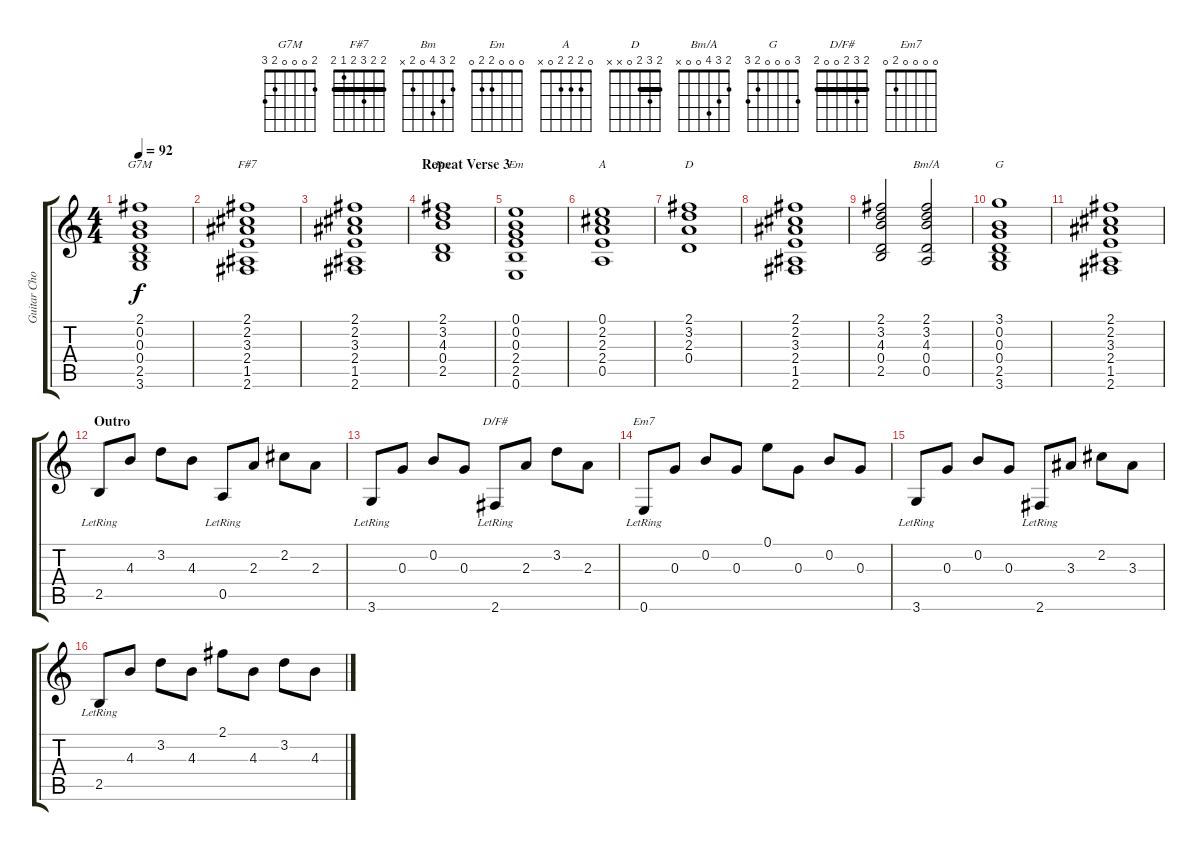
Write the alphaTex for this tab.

\track ("Guitar Chord n Fill" "Guitar Cho") {instrument acousticguitarnylon}
\staff {score tabs}
\tuning (E4 B3 G3 D3 A2 E2) {hide}
\chord ("G7M" 2 0 0 0 2 3)
\chord ("F#7" 2 2 3 2 1 2) {barre 2}
\chord ("Bm" 2 3 4 0 2 x)
\chord ("Em" 0 0 0 2 2 0)
\chord ("A" 0 2 2 2 0 x)
\chord ("D" 2 3 2 0 x x) {barre 2}
\chord ("Bm/A" 2 3 4 0 0 x)
\chord ("G" 3 0 0 0 2 3)
\chord ("D/F#" 2 3 2 0 0 2) {barre 2}
\chord ("Em7" 0 0 0 0 2 0)
\ts (4 4)
\tempo 92
\clef g2
\ks c
(2.1 0.2 0.3 0.4 2.5 3.6).1{ch "G7M" dy f} |
(2.1 2.2 3.3 2.4 1.5 2.6).1{ch "F#7"} |
(2.1 2.2 3.3 2.4 1.5 2.6).1 |
\section ("" "Repeat Verse 3")
(2.1 3.2 4.3 0.4 2.5).1{ch "Bm"} |
(0.1 0.2 0.3 2.4 2.5 0.6).1{ch "Em"} |
(0.1 2.2 2.3 2.4 0.5).1{ch "A"} |
(2.1 3.2 2.3 0.4).1{ch "D"} |
(2.1 2.2 3.3 2.4 1.5 2.6).1 |
(2.1 3.2 4.3 0.4 2.5).2 (2.1 3.2 4.3 0.4 0.5).2{ch "Bm/A"} |
(3.1 0.2 0.3 0.4 2.5 3.6).1{ch "G"} |
(2.1 2.2 3.3 2.4 1.5 2.6).1 |
\section ("" "Outro")
2.5{lr}.8 4.3.8 3.2.8 4.3.8 0.5{lr}.8 2.3.8 2.2.8 2.3.8 |
3.6{lr}.8 0.3.8 0.2.8 0.3.8 2.6{lr}.8{ch "D/F#"} 2.3.8 3.2.8 2.3.8 |
0.6{lr}.8{ch "Em7"} 0.3.8 0.2.8 0.3.8 0.1.8 0.3.8 0.2.8 0.3.8 |
3.6{lr}.8 0.3.8 0.2.8 0.3.8 2.6{lr}.8 3.3.8 2.2.8 3.3.8 |
2.5{lr}.8 4.3.8 3.2.8 4.3.8 2.1.8 4.3.8 3.2.8 4.3.8
